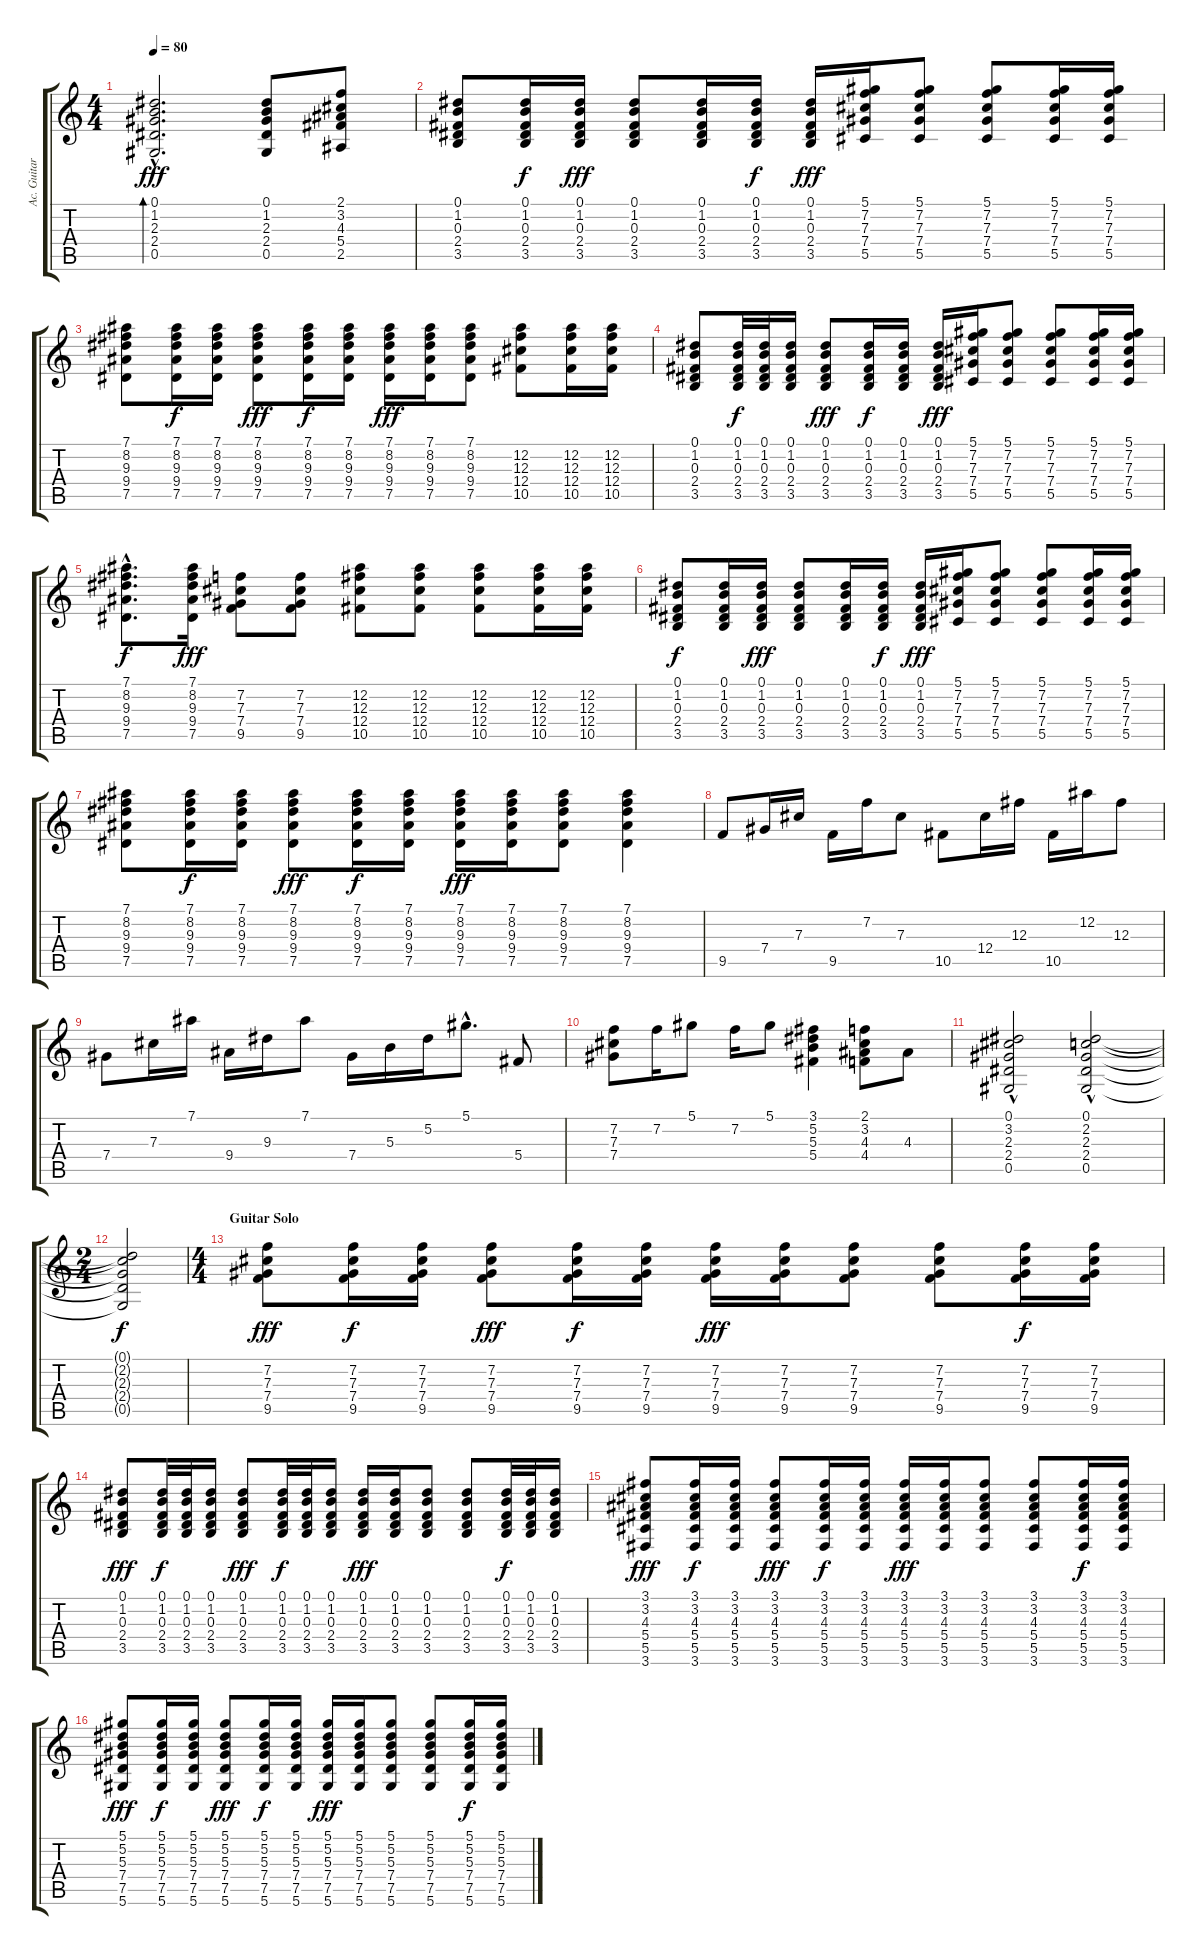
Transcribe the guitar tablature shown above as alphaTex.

\track ("Ac. Guitar I" "Ac. Guitar") {instrument acousticguitarnylon}
\staff {score tabs}
\tuning (Eb4 Bb3 Gb3 Db3 Ab2 Eb2) {hide}
\ts (4 4)
\tempo 80
\clef g2
\ks c
(0.1{hac} 1.2{hac} 2.3 2.4 0.5).2{d bd 60 dy fff} (0.1 1.2 2.3 2.4 0.5).8 (2.1 3.2 4.3 5.4 2.5).8 |
(0.1 1.2 0.3 2.4 3.5).8 (0.1 1.2 0.3 2.4 3.5).16{dy f} (0.1 1.2 0.3 2.4 3.5).16{dy fff} (0.1 1.2 0.3 2.4 3.5).8 (0.1 1.2 0.3 2.4 3.5).16 (0.1 1.2 0.3 2.4 3.5).16{dy f} (0.1 1.2 0.3 2.4 3.5).16{dy fff} (5.1 7.2 7.3 7.4 5.5).16 (5.1 7.2 7.3 7.4 5.5).8 (5.1 7.2 7.3 7.4 5.5).8 (5.1 7.2 7.3 7.4 5.5).16 (5.1 7.2 7.3 7.4 5.5).16 |
(7.1 8.2 9.3 9.4 7.5).8 (7.1 8.2 9.3 9.4 7.5).16{dy f} (7.1 8.2 9.3 9.4 7.5).16 (7.1 8.2 9.3 9.4 7.5).8{dy fff} (7.1 8.2 9.3 9.4 7.5).16{dy f} (7.1 8.2 9.3 9.4 7.5).16 (7.1 8.2 9.3 9.4 7.5).16{dy fff} (7.1 8.2 9.3 9.4 7.5).16 (7.1 8.2 9.3 9.4 7.5).8 (12.2 12.3 12.4 10.5).8 (12.2 12.3 12.4 10.5).16 (12.2 12.3 12.4 10.5).16 |
(0.1 1.2 0.3 2.4 3.5).8 (0.1 1.2 0.3 2.4 3.5).32{dy f} (0.1 1.2 0.3 2.4 3.5).32 (0.1 1.2 0.3 2.4 3.5).16 (0.1 1.2 0.3 2.4 3.5).8{dy fff} (0.1 1.2 0.3 2.4 3.5).16{dy f} (0.1 1.2 0.3 2.4 3.5).16 (0.1 1.2 0.3 2.4 3.5).16{dy fff} (5.1 7.2 7.3 7.4 5.5).16 (5.1 7.2 7.3 7.4 5.5).8 (5.1 7.2 7.3 7.4 5.5).8 (5.1 7.2 7.3 7.4 5.5).16 (5.1 7.2 7.3 7.4 5.5).16 |
(7.1{hac} 8.2{hac} 9.3{hac} 9.4{hac} 7.5{hac}).8{d dy f} (7.1 8.2 9.3 9.4 7.5).16{dy fff} (7.2 7.3 7.4 9.5).8 (7.2 7.3 7.4 9.5).8 (12.2 12.3 12.4 10.5).8 (12.2 12.3 12.4 10.5).8 (12.2 12.3 12.4 10.5).8 (12.2 12.3 12.4 10.5).16 (12.2 12.3 12.4 10.5).16 |
(0.1 1.2 0.3 2.4 3.5).8{dy f} (0.1 1.2 0.3 2.4 3.5).16 (0.1 1.2 0.3 2.4 3.5).16{dy fff} (0.1 1.2 0.3 2.4 3.5).8 (0.1 1.2 0.3 2.4 3.5).16 (0.1 1.2 0.3 2.4 3.5).16{dy f} (0.1 1.2 0.3 2.4 3.5).16{dy fff} (5.1 7.2 7.3 7.4 5.5).16 (5.1 7.2 7.3 7.4 5.5).8 (5.1 7.2 7.3 7.4 5.5).8 (5.1 7.2 7.3 7.4 5.5).16 (5.1 7.2 7.3 7.4 5.5).16 |
(7.1 8.2 9.3 9.4 7.5).8 (7.1 8.2 9.3 9.4 7.5).16{dy f} (7.1 8.2 9.3 9.4 7.5).16 (7.1 8.2 9.3 9.4 7.5).8{dy fff} (7.1 8.2 9.3 9.4 7.5).16{dy f} (7.1 8.2 9.3 9.4 7.5).16 (7.1 8.2 9.3 9.4 7.5).16{dy fff} (7.1 8.2 9.3 9.4 7.5).16 (7.1 8.2 9.3 9.4 7.5).8 (7.1 8.2 9.3 9.4 7.5).4 |
9.5.8 7.4.16 7.3.16 9.5.16 7.2.16 7.3.8 10.5.8 12.4.16 12.3.16 10.5.16 12.2.16 12.3.8 |
7.4.8 7.3.16 7.1.16 9.4.16 9.3.16 7.1.8 7.4.16 5.3.16 5.2.16 5.1{hac}.8{d} 5.4.8 |
(7.2 7.3 7.4).8 7.2.16 5.1.8 7.2.16 5.1.8 (3.1 5.2 5.3 5.4).4 (2.1 3.2 4.3 4.4).8 4.3.8 |
(0.1{hac} 3.2{hac} 2.3{hac} 2.4{hac} 0.5{hac}).2 (0.1{hac} 2.2{hac} 2.3{hac} 2.4{hac} 0.5{hac}).2 |
\ts (2 4)
(0.1{t} 2.2{t} 2.3{t} 2.4{t} 0.5{t}).2{dy f} |
\ts (4 4)
\section ("" "Guitar Solo")
(7.2 7.3 7.4 9.5).8{dy fff} (7.2 7.3 7.4 9.5).16{dy f} (7.2 7.3 7.4 9.5).16 (7.2 7.3 7.4 9.5).8{dy fff} (7.2 7.3 7.4 9.5).16{dy f} (7.2 7.3 7.4 9.5).16 (7.2 7.3 7.4 9.5).16{dy fff} (7.2 7.3 7.4 9.5).16 (7.2 7.3 7.4 9.5).8 (7.2 7.3 7.4 9.5).8 (7.2 7.3 7.4 9.5).16{dy f} (7.2 7.3 7.4 9.5).16 |
(0.1 1.2 0.3 2.4 3.5).8{dy fff} (0.1 1.2 0.3 2.4 3.5).32{dy f} (0.1 1.2 0.3 2.4 3.5).32 (0.1 1.2 0.3 2.4 3.5).16 (0.1 1.2 0.3 2.4 3.5).8{dy fff} (0.1 1.2 0.3 2.4 3.5).32{dy f} (0.1 1.2 0.3 2.4 3.5).32 (0.1 1.2 0.3 2.4 3.5).16 (0.1 1.2 0.3 2.4 3.5).16{dy fff} (0.1 1.2 0.3 2.4 3.5).16 (0.1 1.2 0.3 2.4 3.5).8 (0.1 1.2 0.3 2.4 3.5).8 (0.1 1.2 0.3 2.4 3.5).32{dy f} (0.1 1.2 0.3 2.4 3.5).32 (0.1 1.2 0.3 2.4 3.5).16 |
(3.1 3.2 4.3 5.4 5.5 3.6).8{dy fff} (3.1 3.2 4.3 5.4 5.5 3.6).16{dy f} (3.1 3.2 4.3 5.4 5.5 3.6).16 (3.1 3.2 4.3 5.4 5.5 3.6).8{dy fff} (3.1 3.2 4.3 5.4 5.5 3.6).16{dy f} (3.1 3.2 4.3 5.4 5.5 3.6).16 (3.1 3.2 4.3 5.4 5.5 3.6).16{dy fff} (3.1 3.2 4.3 5.4 5.5 3.6).16 (3.1 3.2 4.3 5.4 5.5 3.6).8 (3.1 3.2 4.3 5.4 5.5 3.6).8 (3.1 3.2 4.3 5.4 5.5 3.6).16{dy f} (3.1 3.2 4.3 5.4 5.5 3.6).16 |
(5.1 5.2 5.3 7.4 7.5 5.6).8{dy fff} (5.1 5.2 5.3 7.4 7.5 5.6).16{dy f} (5.1 5.2 5.3 7.4 7.5 5.6).16 (5.1 5.2 5.3 7.4 7.5 5.6).8{dy fff} (5.1 5.2 5.3 7.4 7.5 5.6).16{dy f} (5.1 5.2 5.3 7.4 7.5 5.6).16 (5.1 5.2 5.3 7.4 7.5 5.6).16{dy fff} (5.1 5.2 5.3 7.4 7.5 5.6).16 (5.1 5.2 5.3 7.4 7.5 5.6).8 (5.1 5.2 5.3 7.4 7.5 5.6).8 (5.1 5.2 5.3 7.4 7.5 5.6).16{dy f} (5.1 5.2 5.3 7.4 7.5 5.6).16
